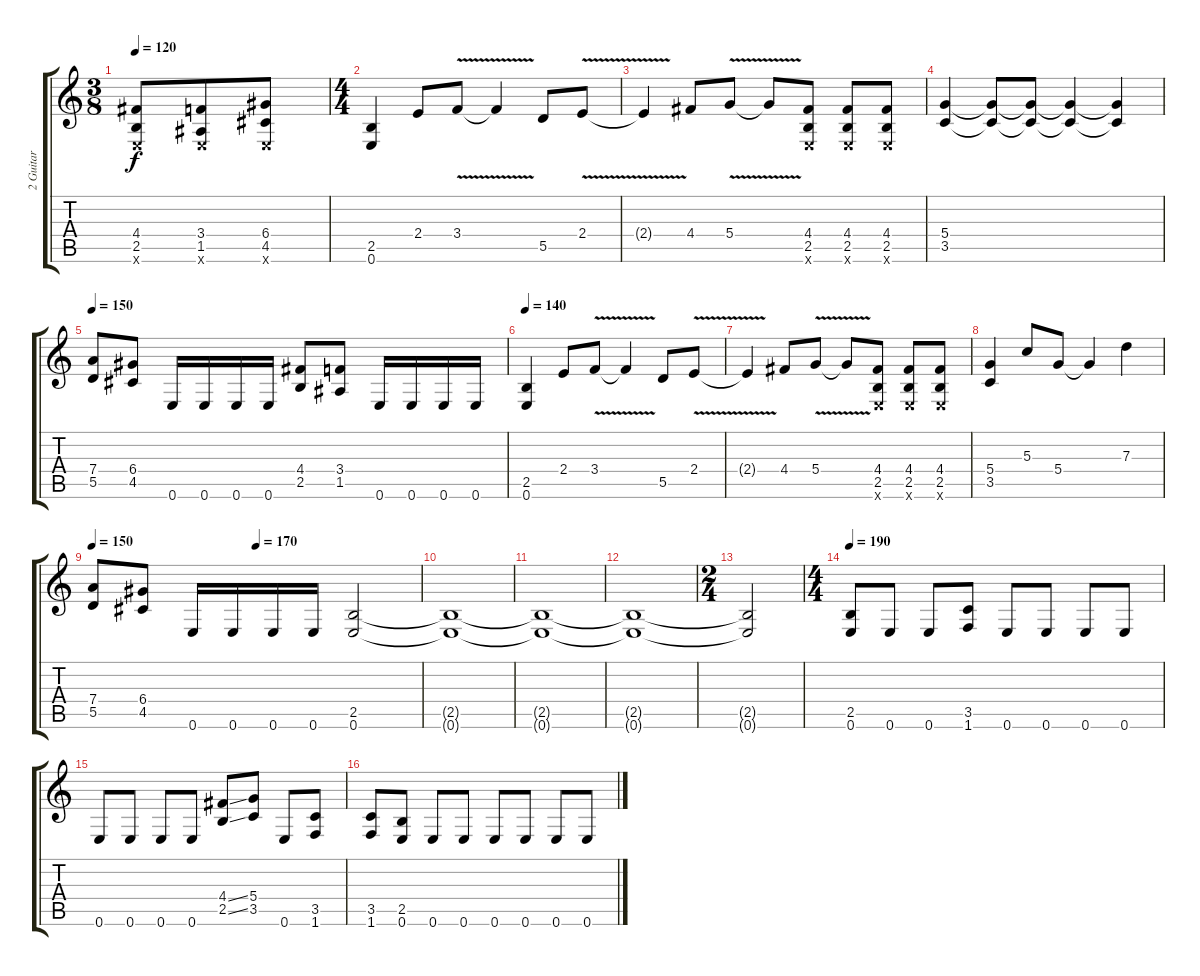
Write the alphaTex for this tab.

\track ("2 Guitar" "2 Guitar") {instrument distortionguitar}
\staff {score tabs}
\tuning (E4 B3 G3 D3 A2 E2) {hide}
\ts (3 8)
\tempo 120
\tempo 140
\tempo 120
\clef g2
\ks c
(4.4 2.5 0.6{x}).8{dy f instrument distortionguitar} (3.4 1.5 0.6{x}).8 (6.4 4.5 0.6{x}).8 |
\ts (4 4)
(2.5 0.6).4 2.4.8 3.4{v}.8 3.4{t}.4 5.5.8 2.4{v}.8 |
2.4{t}.4 4.4.8 5.4{v}.8 5.4{t}.8 (4.4 2.5 0.6{x}).8 (4.4 2.5 0.6{x}).8 (4.4 2.5 0.6{x}).8 |
(5.4 3.5).4 (5.4{t} 3.5{t}).8 (5.4{t} 3.5{t}).8 (5.4{t} 3.5{t}).4 (5.4{t} 3.5{t}).4 |
\tempo 150
(7.4 5.5).8 (6.4 4.5).8 0.6.16 0.6.16 0.6.16 0.6.16 (4.4 2.5).8 (3.4 1.5).8 0.6.16 0.6.16 0.6.16 0.6.16 |
\tempo 140
(2.5 0.6).4 2.4.8 3.4{v}.8 3.4{t}.4 5.5.8 2.4{v}.8 |
2.4{t}.4 4.4.8 5.4{v}.8 5.4{t}.8 (4.4 2.5 0.6{x}).8 (4.4 2.5 0.6{x}).8 (4.4 2.5 0.6{x}).8 |
(5.4 3.5).4 5.3.8 5.4.8 5.4{t}.4 7.3.4 |
\tempo 150
\tempo (170 0.5)
(7.4 5.5).8 (6.4 4.5).8 0.6.16 0.6.16 0.6.16 0.6.16 (2.5 0.6).2 |
(2.5{t} 0.6{t}).1 |
(2.5{t} 0.6{t}).1 |
(2.5{t} 0.6{t}).1 |
\ts (2 4)
(2.5{t} 0.6{t}).2 |
\ts (4 4)
\tempo 190
(2.5 0.6).8 0.6.8 0.6.8 (3.5 1.6).8 0.6.8 0.6.8 0.6.8 0.6.8 |
0.6.8 0.6.8 0.6.8 0.6.8 (4.4{ss} 2.5{ss}).8 (5.4 3.5).8 0.6.8 (3.5 1.6).8 |
(3.5 1.6).8 (2.5 0.6).8 0.6.8 0.6.8 0.6.8 0.6.8 0.6.8 0.6.8
